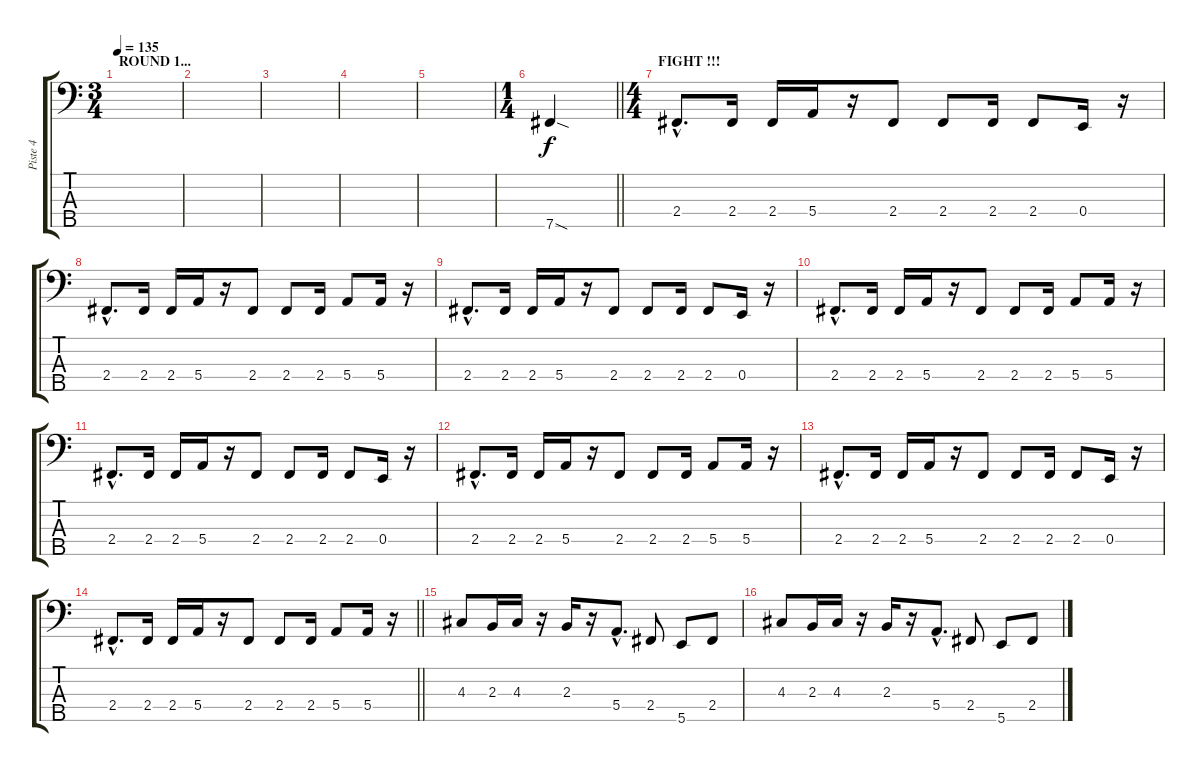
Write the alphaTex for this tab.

\track ("Piste 4" "Piste 4") {instrument electricbassfinger}
\staff {score tabs}
\tuning (G2 D2 A1 E1 B0) {hide}
\ts (3 4)
\section ("" "ROUND 1... ")
\tempo 135
\clef f4
\ks c
|
|
|
|
|
\ts (1 4)
\barLineRight lightlight
7.5{sod}.4 |
\ts (4 4)
\section ("" "FIGHT !!!")
2.4{hac}.8{d} 2.4.16 2.4.16 5.4.16 r.16 2.4.8 2.4.8 2.4.16 2.4.8 0.4.16 r.16 |
2.4{hac}.8{d} 2.4.16 2.4.16 5.4.16 r.16 2.4.8 2.4.8 2.4.16 5.4.8 5.4.16 r.16 |
2.4{hac}.8{d} 2.4.16 2.4.16 5.4.16 r.16 2.4.8 2.4.8 2.4.16 2.4.8 0.4.16 r.16 |
2.4{hac}.8{d} 2.4.16 2.4.16 5.4.16 r.16 2.4.8 2.4.8 2.4.16 5.4.8 5.4.16 r.16 |
2.4{hac}.8{d} 2.4.16 2.4.16 5.4.16 r.16 2.4.8 2.4.8 2.4.16 2.4.8 0.4.16 r.16 |
2.4{hac}.8{d} 2.4.16 2.4.16 5.4.16 r.16 2.4.8 2.4.8 2.4.16 5.4.8 5.4.16 r.16 |
2.4{hac}.8{d} 2.4.16 2.4.16 5.4.16 r.16 2.4.8 2.4.8 2.4.16 2.4.8 0.4.16 r.16 |
\barLineRight lightlight
2.4{hac}.8{d} 2.4.16 2.4.16 5.4.16 r.16 2.4.8 2.4.8 2.4.16 5.4.8 5.4.16 r.16 |
\section ("" "")
4.3.8 2.3.16 4.3.16 r.16 2.3.16 r.16 5.4{hac}.8{d} 2.4.8 5.5.8 2.4.8 |
4.3.8 2.3.16 4.3.16 r.16 2.3.16 r.16 5.4{hac}.8{d} 2.4.8 5.5.8 2.4.8
